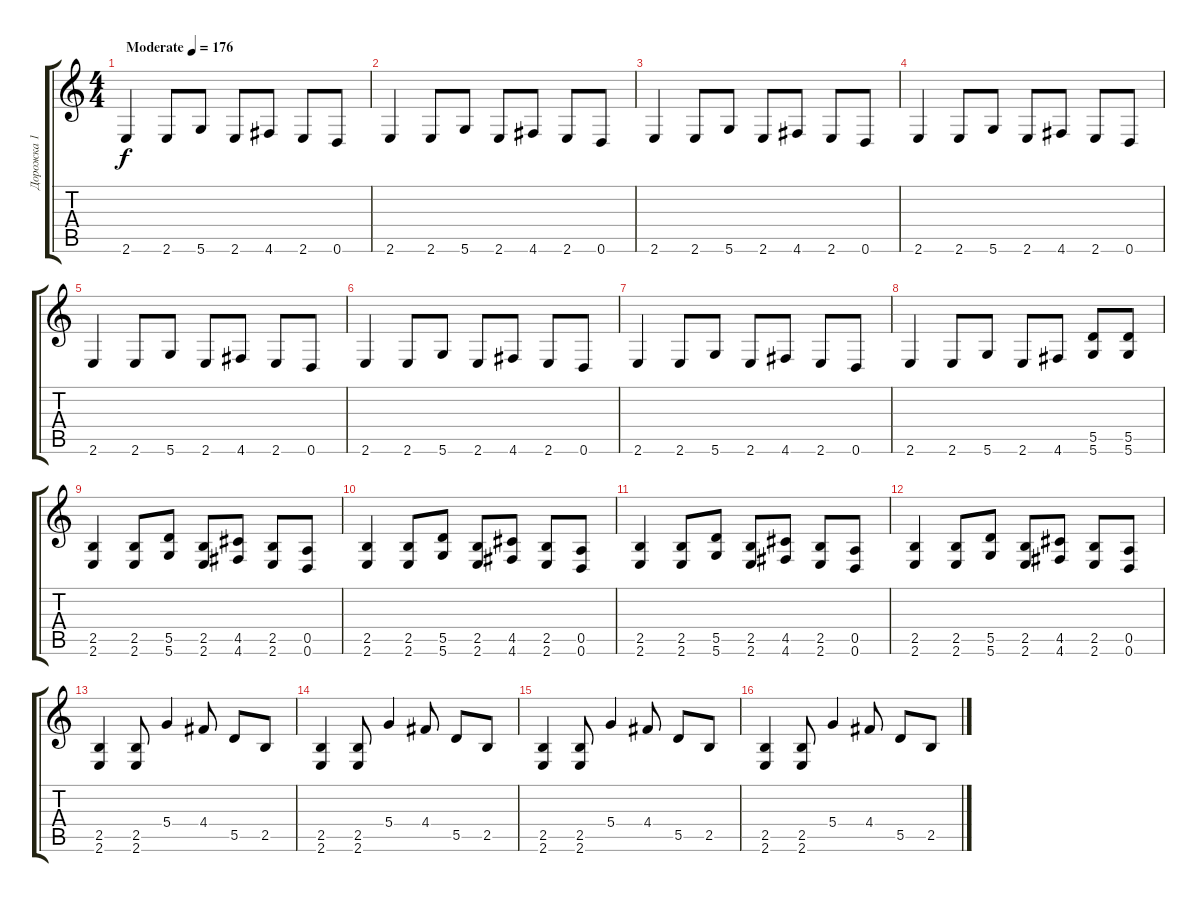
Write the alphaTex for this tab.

\track ("Дорожка 1" "Дорожка 1") {instrument distortionguitar}
\staff {score tabs}
\tuning (E4 B3 G3 D3 A2 D2) {hide}
\ts (4 4)
\tempo (176 "Moderate")
\clef g2
\ks c
2.6.4{dy f instrument distortionguitar} 2.6.8 5.6.8 2.6.8 4.6.8 2.6.8 0.6.8 |
2.6.4 2.6.8 5.6.8 2.6.8 4.6.8 2.6.8 0.6.8 |
2.6.4 2.6.8 5.6.8 2.6.8 4.6.8 2.6.8 0.6.8 |
2.6.4 2.6.8 5.6.8 2.6.8 4.6.8 2.6.8 0.6.8 |
2.6.4 2.6.8 5.6.8 2.6.8 4.6.8 2.6.8 0.6.8 |
2.6.4 2.6.8 5.6.8 2.6.8 4.6.8 2.6.8 0.6.8 |
2.6.4 2.6.8 5.6.8 2.6.8 4.6.8 2.6.8 0.6.8 |
2.6.4 2.6.8 5.6.8 2.6.8 4.6.8 (5.5 5.6).8 (5.5 5.6).8 |
(2.5 2.6).4 (2.5 2.6).8 (5.5 5.6).8 (2.5 2.6).8 (4.5 4.6).8 (2.5 2.6).8 (0.5 0.6).8 |
(2.5 2.6).4 (2.5 2.6).8 (5.5 5.6).8 (2.5 2.6).8 (4.5 4.6).8 (2.5 2.6).8 (0.5 0.6).8 |
(2.5 2.6).4 (2.5 2.6).8 (5.5 5.6).8 (2.5 2.6).8 (4.5 4.6).8 (2.5 2.6).8 (0.5 0.6).8 |
(2.5 2.6).4 (2.5 2.6).8 (5.5 5.6).8 (2.5 2.6).8 (4.5 4.6).8 (2.5 2.6).8 (0.5 0.6).8 |
(2.5 2.6).4 (2.5 2.6).8 5.4.4 4.4.8 5.5.8 2.5.8 |
(2.5 2.6).4 (2.5 2.6).8 5.4.4 4.4.8 5.5.8 2.5.8 |
(2.5 2.6).4 (2.5 2.6).8 5.4.4 4.4.8 5.5.8 2.5.8 |
(2.5 2.6).4 (2.5 2.6).8 5.4.4 4.4.8 5.5.8 2.5.8
